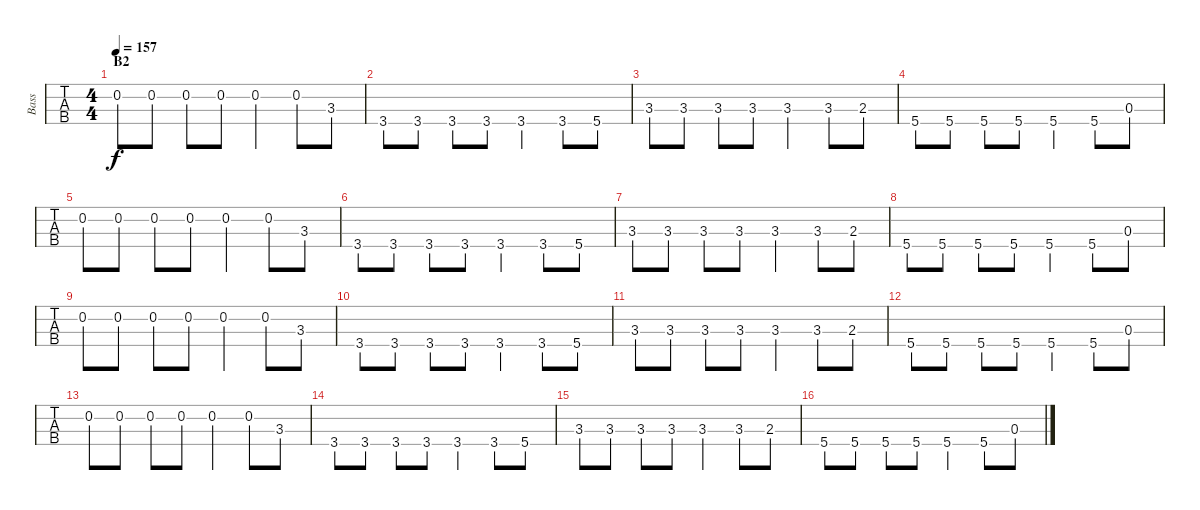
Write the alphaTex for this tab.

\track ("Bass" "Bass") {instrument electricbassfinger}
\staff {tabs}
\tuning (G2 D2 A1 D1) {hide}
\ts (4 4)
\section ("" "B2")
\tempo 157
\clef f4
\ks c
0.2.8{dy f} 0.2.8 0.2{st}.8 0.2.8 0.2.4 0.2.8 3.3.8 |
3.4.8 3.4.8 3.4{st}.8 3.4.8 3.4.4 3.4.8 5.4.8 |
3.3.8 3.3.8 3.3{st}.8 3.3.8 3.3.4 3.3.8 2.3.8 |
5.4.8 5.4.8 5.4{st}.8 5.4.8 5.4.4 5.4.8 0.3.8 |
0.2.8 0.2.8 0.2{st}.8 0.2.8 0.2.4 0.2.8 3.3.8 |
3.4.8 3.4.8 3.4{st}.8 3.4.8 3.4.4 3.4.8 5.4.8 |
3.3.8 3.3.8 3.3{st}.8 3.3.8 3.3.4 3.3.8 2.3.8 |
5.4.8 5.4.8 5.4{st}.8 5.4.8 5.4.4 5.4.8 0.3.8 |
0.2.8 0.2.8 0.2{st}.8 0.2.8 0.2.4 0.2.8 3.3.8 |
3.4.8 3.4.8 3.4{st}.8 3.4.8 3.4.4 3.4.8 5.4.8 |
3.3.8 3.3.8 3.3{st}.8 3.3.8 3.3.4 3.3.8 2.3.8 |
5.4.8 5.4.8 5.4{st}.8 5.4.8 5.4.4 5.4.8 0.3.8 |
0.2.8 0.2.8 0.2{st}.8 0.2.8 0.2.4 0.2.8 3.3.8 |
3.4.8 3.4.8 3.4{st}.8 3.4.8 3.4.4 3.4.8 5.4.8 |
3.3.8 3.3.8 3.3{st}.8 3.3.8 3.3.4 3.3.8 2.3.8 |
5.4.8 5.4.8 5.4{st}.8 5.4.8 5.4.4 5.4.8 0.3.8
